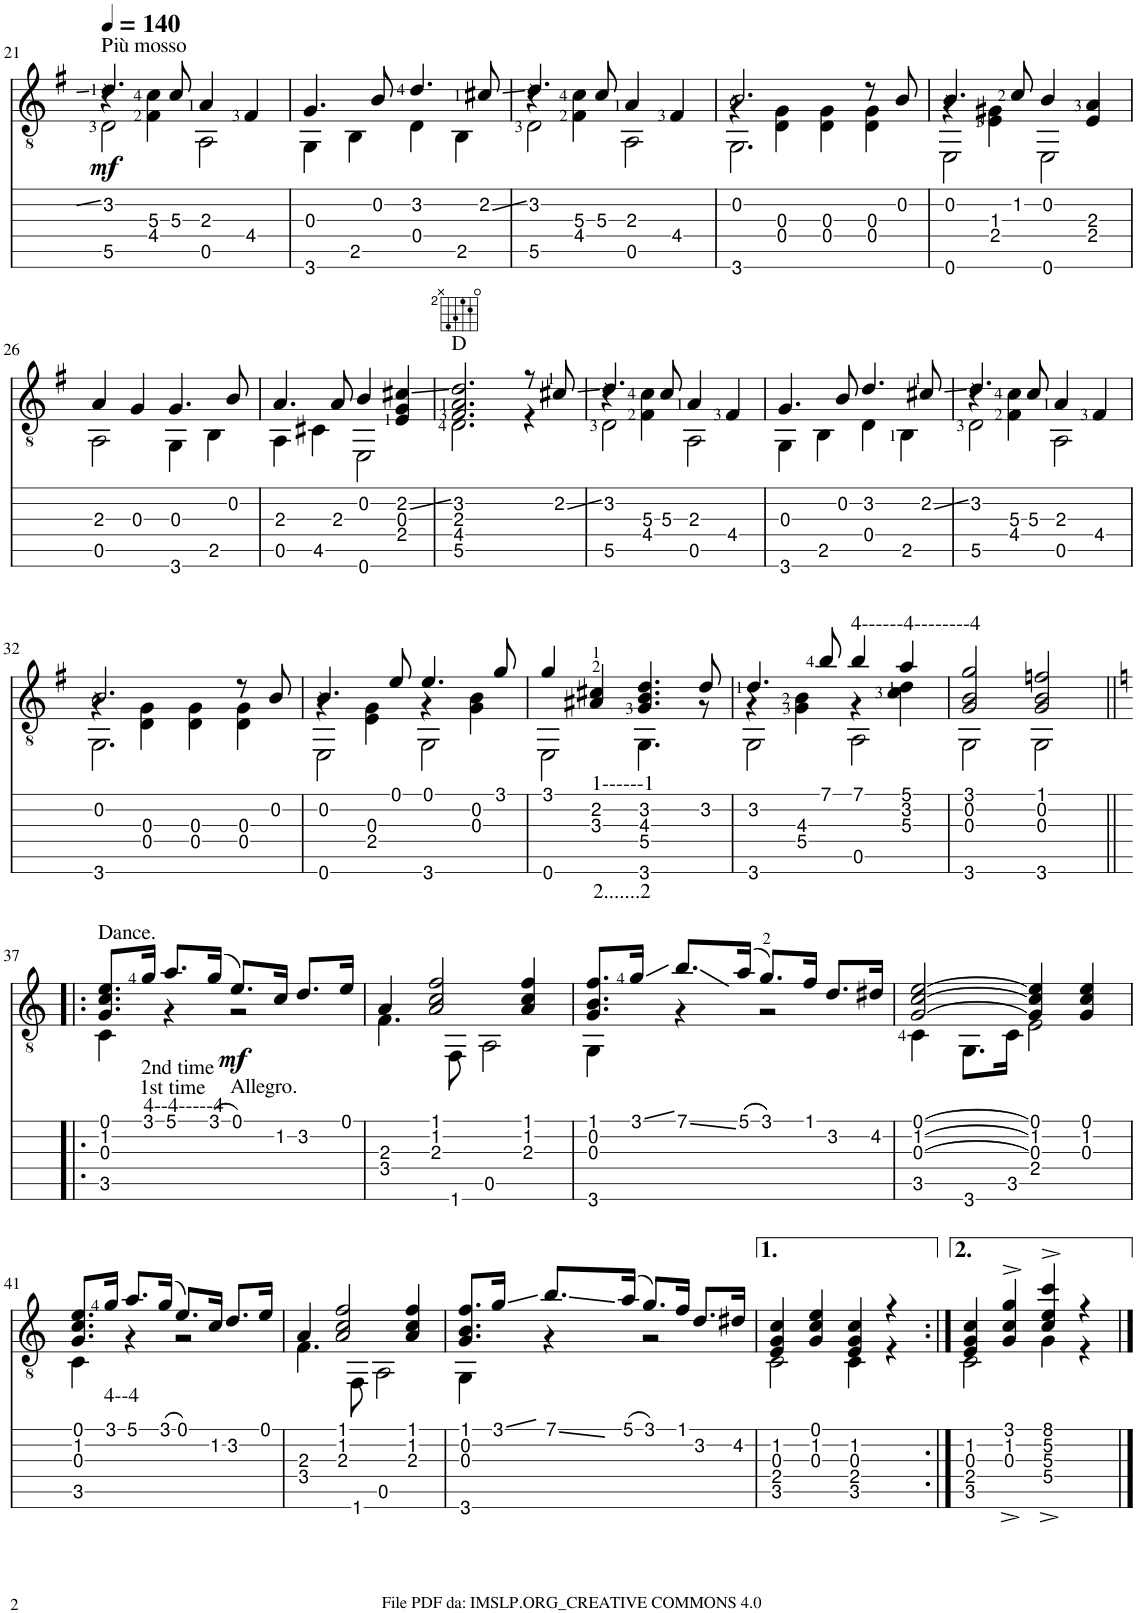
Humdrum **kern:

**kern	**kern	**dynam
*part1	*part1	*part1
*staff2	*staff1	*staff1/2
*I"Guitar	*	*
*I'Guit.	*	*
!!LO:PB:g=z
*	*clefGv2	*
*k[f#]	*k[f#]	*
*M4/4	*M4/4	*
*met(c)	*met(c)	*
*MM140	*MM140	*
=21	=21	=21
*^	*^	*
*	*^	*	*^	*
!	!	!	!LO:TX:a:t=Più mosso	!	!	!
!	!	!	!	!	!	!LO:DY:b
4.d	4r	2D	4.d/	4r	2D\	mf
.	4F# 4c	.	.	4F#\ 4c\	.	.
8c	.	.	8c/	.	.	.
4A	2ryy	2AA	4A/	2ryy	2AA\	.
4F#	.	.	4F#/	.	.	.
*	*v	*v	*	*	*	*
*	*	*	*v	*v	*
=22	=22	=22	=22	=22
4.G	4GG	4.G/	4GG\	.
.	4BB	.	4BB\	.
8B	.	8B/	.	.
4.d	4D	4.d/	4D\	.
.	4BB	.	4BB\	.
8c#	.	8c#X/	.	.
=23	=23	=23	=23	=23
*	*^	*	*^	*
4.d	4r	2D	4.d/	4r	2D\	.
.	4F# 4c	.	.	4F#\ 4c\	.	.
8c	.	.	8c/	.	.	.
4A	2ryy	2AA	4A/	2ryy	2AA\	.
4F#	.	.	4F#/	.	.	.
=24	=24	=24	=24	=24	=24	=24
2.B	4r	2.GG	2.B/	4r	2.GG\	.
.	4D 4G	.	.	4D\ 4G\	.	.
.	4D 4G	.	.	4D\ 4G\	.	.
8r	4D 4G	4ryy	8r	4D\ 4G\	4ryy	.
8B	.	.	8B/	.	.	.
=25	=25	=25	=25	=25	=25	=25
4.B	4r	2EE	4.B/	4r	2EE\	.
.	4E 4G#	.	.	4E\ 4G#X\	.	.
8c	.	.	8c/	.	.	.
4B	2ryy	2EE	4B/	2ryy	2EE\	.
4E 4A	.	.	4E/ 4A/	.	.	.
*	*v	*v	*	*	*	*
*	*	*	*v	*v	*
!!LO:LB:g=z
=26	=26	=26	=26	=26
4A	2AA	4A/	2AA\	.
4G	.	4G/	.	.
4.G	4GG	4.G/	4GG\	.
.	4BB	.	4BB\	.
8B	.	8B/	.	.
=27	=27	=27	=27	=27
4.A	4AA	4.A/	4AA\	.
.	4C#	.	4C#X\	.
8A	.	8A/	.	.
4B	2EE	4B/	2EE\	.
4E 4G 4c#	.	4E/ 4G/ 4c#X/	.	.
=28	=28	=28	=28	=28
!	!	!LO:TX:a:t=D	!	!
2.F# 2.A 2.d	2.D	2.F#/ 2.A/ 2.d/	2.D\	.
8r	4r	8r	4r	.
8c#	.	8c#X/	.	.
=29	=29	=29	=29	=29
*	*^	*	*^	*
4.d	4r	2D	4.d/	4r	2D\	.
.	4F# 4c	.	.	4F#\ 4c\	.	.
8c	.	.	8c/	.	.	.
4A	2ryy	2AA	4A/	2ryy	2AA\	.
4F#	.	.	4F#/	.	.	.
*	*v	*v	*	*	*	*
*	*	*	*v	*v	*
=30	=30	=30	=30	=30
4.G	4GG	4.G/	4GG\	.
.	4BB	.	4BB\	.
8B	.	8B/	.	.
4.d	4D	4.d/	4D\	.
.	4BB	.	4BB\	.
8c#X	.	8c#X/	.	.
=31	=31	=31	=31	=31
*	*^	*	*^	*
4.d	4r	2D	4.d/	4r	2D\	.
.	4F# 4c	.	.	4F#\ 4c\	.	.
8c	.	.	8c/	.	.	.
4A	2ryy	2AA	4A/	2ryy	2AA\	.
4F#	.	.	4F#/	.	.	.
!!LO:LB:g=z	!!	!!
=32	=32	=32	=32	=32	=32	=32
2.B	4r	2.GG	2.B/	4r	2.GG\	.
.	4D 4G	.	.	4D\ 4G\	.	.
.	4D 4G	.	.	4D\ 4G\	.	.
8r	4D 4G	4ryy	8r	4D\ 4G\	4ryy	.
8B	.	.	8B/	.	.	.
=33	=33	=33	=33	=33	=33	=33
4.B	4r	2EE	4.B/	4r	2EE\	.
.	4E 4G	.	.	4E\ 4G\	.	.
8e	.	.	8e/	.	.	.
4.e	4r	2GG	4.e/	4r	2GG\	.
.	4G 4B	.	.	4G\ 4B\	.	.
8g	.	.	8g/	.	.	.
*	*v	*v	*	*	*	*
*	*	*	*v	*v	*
=34	=34	=34	=34	=34
4g	2EE	4g/	2EE\	.
!LO:TX:a:t=1------1	!	!	!	!
!LO:TX:b:t=2.......2	!	!	!	!
4A# 4c#	.	4A#X/ 4c#X/	.	.
4.G 4.B 4.d	4.GG	4.G/ 4.B/ 4.d/	4.GG\	.
8d	8r	8d/	8r	.
=35	=35	=35	=35	=35
*	*^	*	*^	*
4.d	4r	2GG	4.d/	4r	2GG\	.
.	4G 4B	.	.	4G\ 4B\	.	.
8b	.	.	8b/	.	.	.
!	!	!	!LO:TX:a:t=4------4--------4	!	!	!
4b	4r	2AA	4b/	4r	2AA\	.
4a	4c 4d	.	4a/	4c\ 4d\	.	.
*	*v	*v	*	*	*	*
*	*	*	*v	*v	*
=36	=36	=36	=36	=36
2G 2B 2g	2GG	2G/ 2B/ 2g/	2GG\	.
2G 2B 2f	2GG	2G/ 2B/ 2fn/	2GG\	.
!!LO:LB:g=z	!!
=37!|:	=37!|:	=37!|:	=37!|:	=37!|:
*k[]	*	*k[]	*	*
!	!	!LO:TX:a:t=Dance.	!	!
8.G\ 8.c\ 8.e\L	4C	8.G/ 8.c/ 8.e/L	4C\	.
!LO:TX:a:t=1st time	!	!	!	!
!LO:TX:a:t=2nd time	!	!	!	!
!LO:TX:a:t=4--4-----4	!	!	!	!
16gJk	.	16g/Jk	.	.
8.aL	4r	8.a/L	4r	.
16gJk	.	(16g/Jk	.	.
!LO:TX:a:t=Allegro.	!	!	!	!
!	!	!	!	!LO:DY:b
8.eL	2r	8.e/L)	2r	mf
16cJk	.	16c/Jk	.	.
8.dL	.	8.d/L	.	.
16eJk	.	16e/Jk	.	.
=38	=38	=38	=38	=38
4A	4.F	4A/	4.F\	.
2A 2c 2f	.	2A/ 2c/ 2f/	.	.
.	8FF	.	8FF\	.
.	2AA	.	2AA\	.
4A 4c 4f	.	4A/ 4c/ 4f/	.	.
=39	=39	=39	=39	=39
8.G\ 8.B\ 8.f\L	4GG	8.G/ 8.B/ 8.f/L	4GG\	.
16gJk	.	16g/Jk	.	.
8.bL	4r	8.b/L	4r	.
16aJk	.	(16a/Jk	.	.
8.gL	2r	8.g/L)	2r	.
16fJk	.	16f/Jk	.	.
8.dL	.	8.d/L	.	.
16d#Jk	.	16d#X/Jk	.	.
=40	=40	=40	=40	=40
[2G [2c [2e	4C	[2G/ [2c/ [2e/	4C\	.
.	8.GGL	.	8.GG\L	.
.	16CJk	.	16C\Jk	.
4G] 4c] 4e]	2E	4G/] 4c/] 4e/]	2E\	.
4G 4c 4e	.	4G/ 4c/ 4e/	.	.
!!LO:LB:g=z	!!
=41	=41	=41	=41	=41
8.G\ 8.c\ 8.e\L	4C	8.G/ 8.c/ 8.e/L	4C\	.
!LO:TX:a:t=4--4	!	!	!	!
16gJk	.	16g/Jk	.	.
8.aL	4r	8.a/L	4r	.
16gJk	.	(16g/Jk	.	.
8.eL	2r	8.e/L)	2r	.
16cJk	.	16c/Jk	.	.
8.dL	.	8.d/L	.	.
16eJk	.	16e/Jk	.	.
=42	=42	=42	=42	=42
4A	4.F	4A/	4.F\	.
2A 2c 2f	.	2A/ 2c/ 2f/	.	.
.	8FF	.	8FF\	.
.	2AA	.	2AA\	.
4A 4c 4f	.	4A/ 4c/ 4f/	.	.
=43	=43	=43	=43	=43
8.G\ 8.B\ 8.f\L	4GG	8.G/ 8.B/ 8.f/L	4GG\	.
16gJk	.	16g/Jk	.	.
8.bL	4r	8.b/L	4r	.
16aJk	.	(16a/Jk	.	.
8.gL	2r	8.g/L)	2r	.
16fJk	.	16f/Jk	.	.
8.dL	.	8.d/L	.	.
16d#Jk	.	16d#X/Jk	.	.
=44	=44	=44	=44	=44
4E 4G 4c	2C	4E/ 4G/ 4c/	2C\	.
4G 4c 4e	.	4G/ 4c/ 4e/	.	.
4E 4G 4c	4C	4E/ 4G/ 4c/	4C\	.
4r	4r	4r	4r	.
=45:|!	=45:|!	=45:|!	=45:|!	=45:|!
4E 4G 4c	2C	4E/ 4G/ 4c/	2C\	.
4G^ 4c^ 4g^	.	4G/^ 4c/^ 4g/^	.	.
4c^ 4e^ 4cc^	4G	4c/^ 4e/^ 4cc/^	4G\	.
4r	4r	4r	4r	.
*v	*v	*	*	*
*	*v	*v	*
==	==	==
*-	*-	*-
